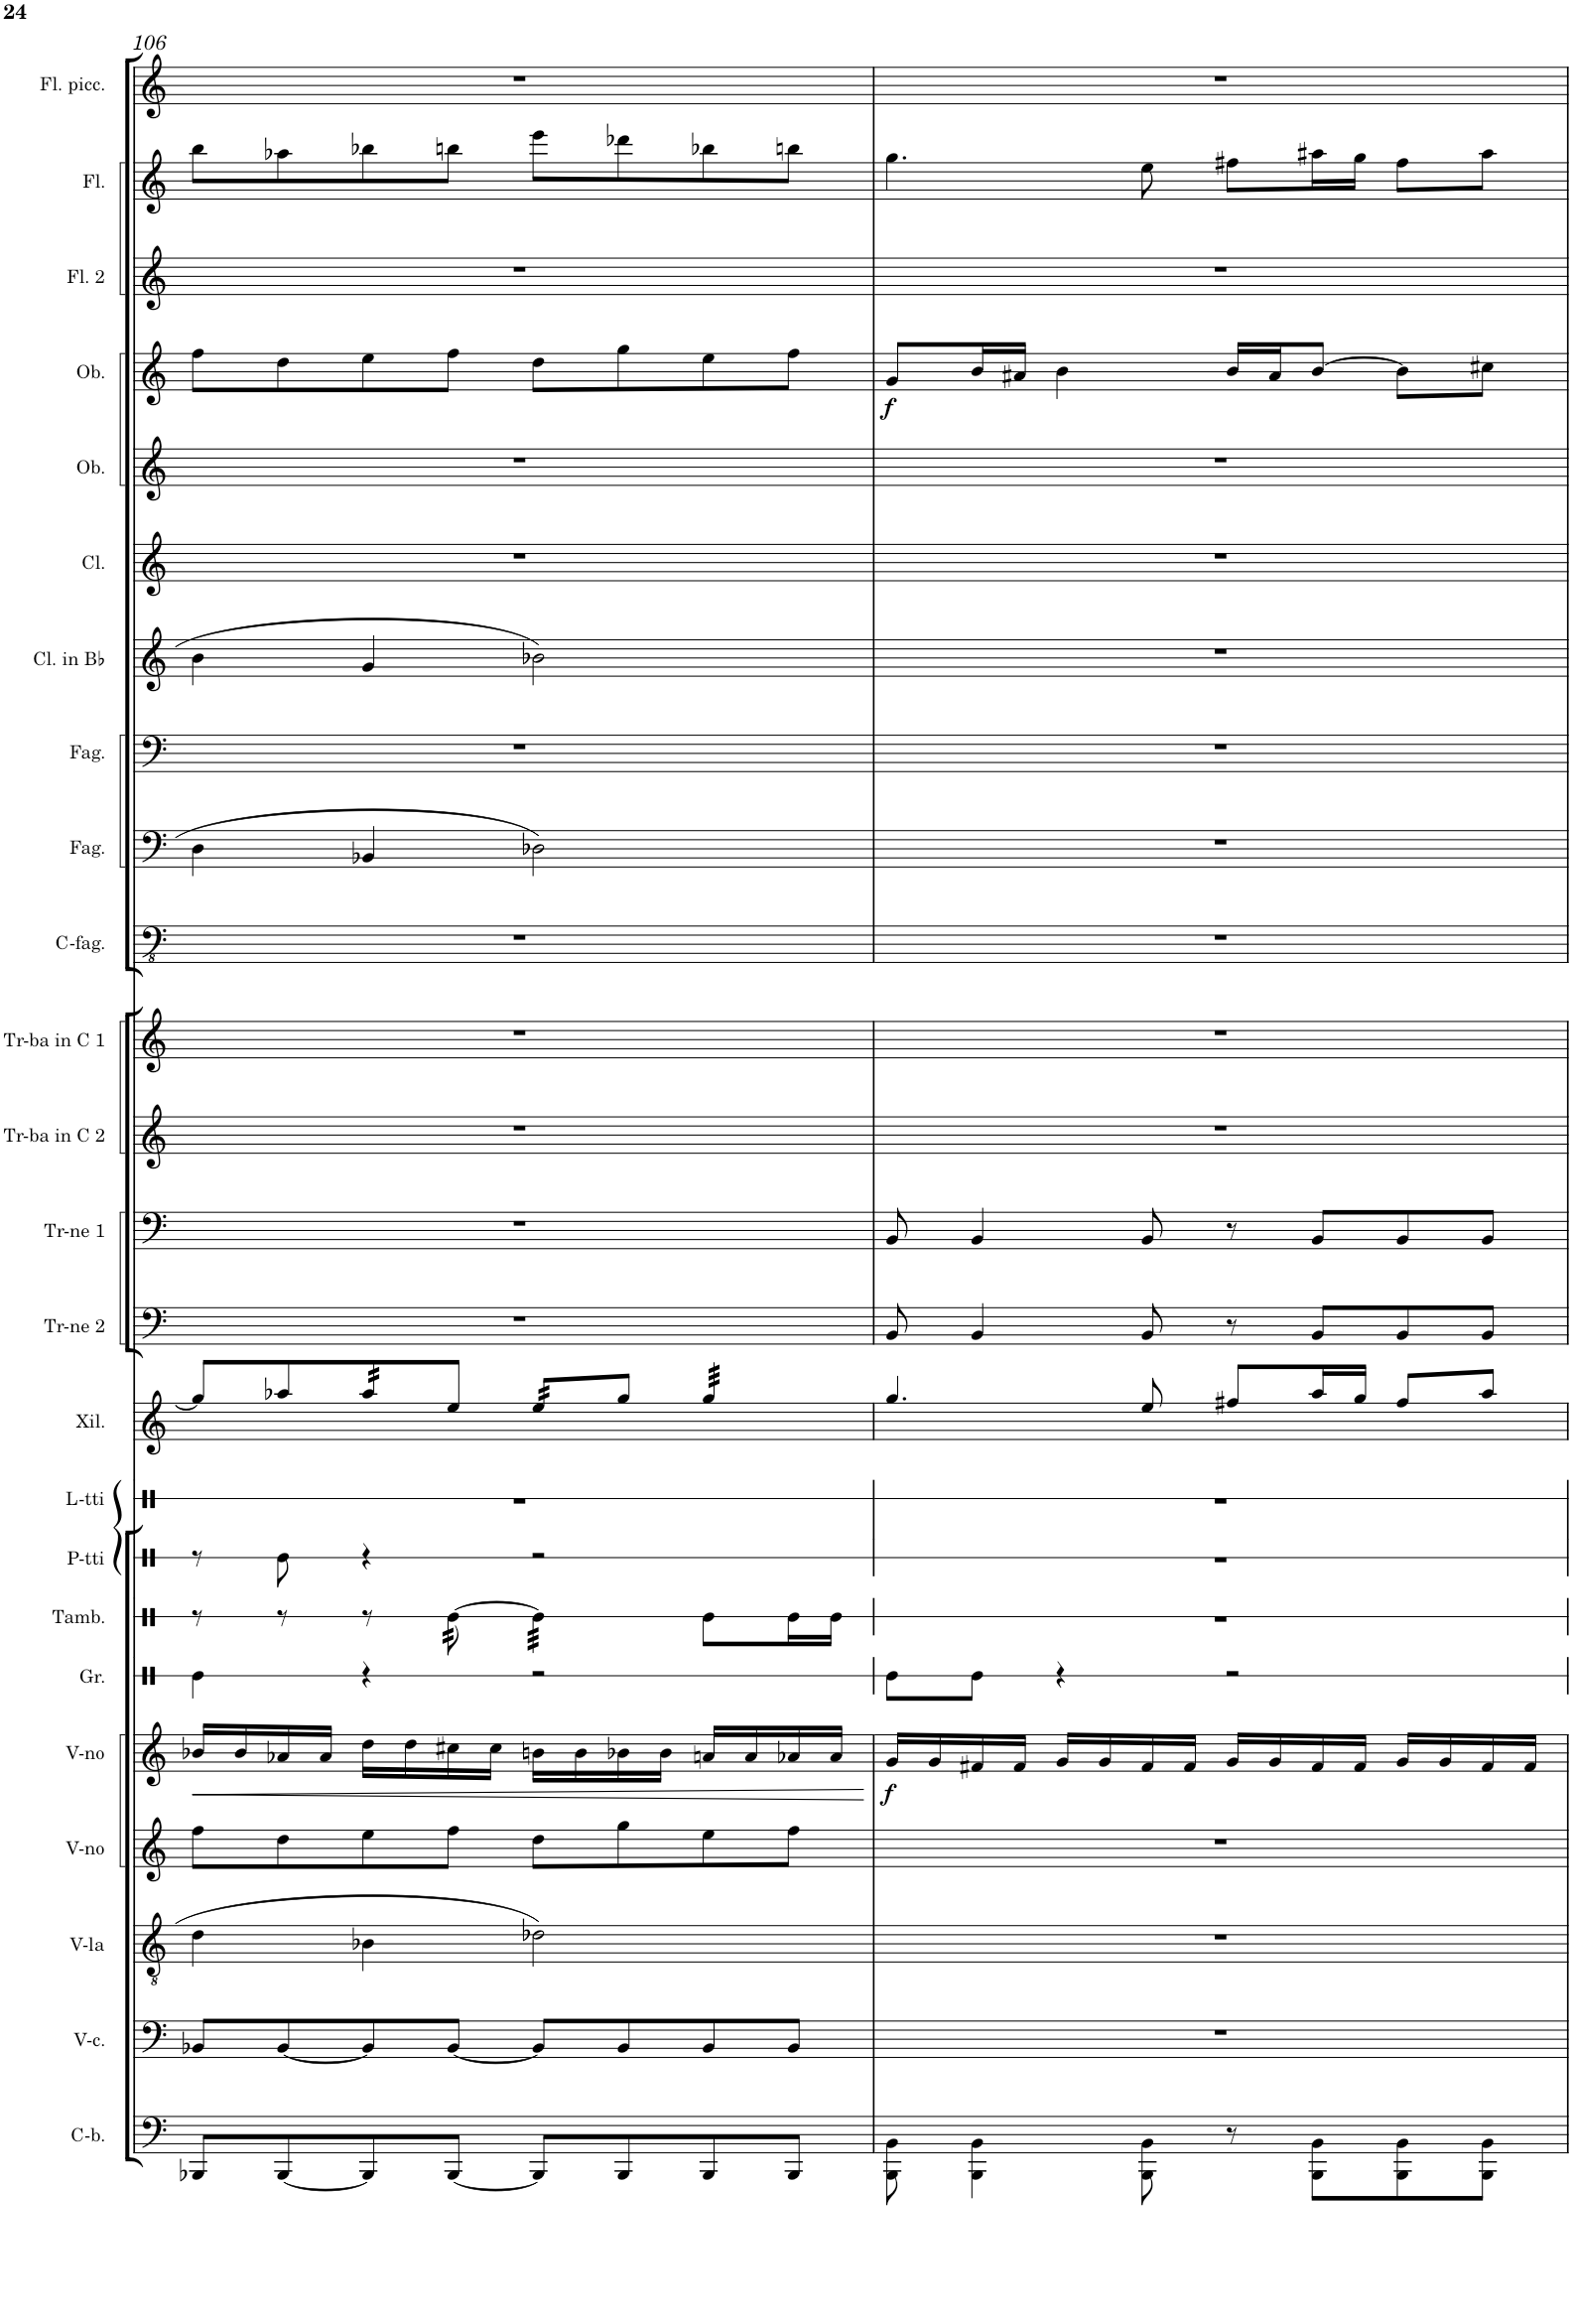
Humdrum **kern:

**kern	**kern	**kern	**kern	**kern	**dynam	**kern	**kern	**kern	**kern	**kern	**kern	**kern	**kern	**kern	**kern	**kern	**kern	**kern	**kern	**kern	**kern	**dynam	**kern	**kern	**kern
*part24	*part23	*part22	*part21	*part20	*part20	*part19	*part18	*part17	*part16	*part15	*part14	*part13	*part12	*part11	*part10	*part9	*part8	*part7	*part6	*part5	*part4	*part4	*part3	*part2	*part1
*staff24	*staff23	*staff22	*staff21	*staff20	*staff20	*staff19	*staff18	*staff17	*staff16	*staff15	*staff14	*staff13	*staff12	*staff11	*staff10	*staff9	*staff8	*staff7	*staff6	*staff5	*staff4	*staff4	*staff3	*staff2	*staff1
*I"Contrabbasso	*I"Violoncello	*I"Viola	*I"Violino	*I"Violino	*	*I"Grancassa	*I"Tamburo	*I"Piatti	*I"Legnetti	*I"Xilofono	*I"Trombone 2	*I"Trombone 1	*I"Tromba in C 2	*I"Tromba in C 1	*I"Controfagotto	*I"Fagotto	*I"Fagotto	*I"Clarinetto in Bb	*I"Clarinetto	*I"Oboe	*I"Oboe	*	*I"Flauto 2	*I"Flauto	*I"Flauto piccolo
*I'C-b.	*I'V-c.	*I'V-la	*I'V-no	*I'V-no	*	*I'Gr.	*I'Tamb.	*I'P-tti	*I'L-tti	*I'Xil.	*I'Tr-ne 2	*I'Tr-ne 1	*I'Tr-ba in C 2	*I'Tr-ba in C 1	*I'C-fag.	*I'Fag.	*I'Fag.	*I'Cl. in Bb	*I'Cl.	*I'Ob.	*I'Ob.	*	*I'Fl. 2	*I'Fl.	*I'Fl. picc.
!!LO:PB:g=z
*clefF4	*clefF4	*clefGv2	*clefG2	*clefG2	*	*clefX	*clefX	*clefX	*clefX	*clefG2	*clefF4	*clefF4	*clefG2	*clefG2	*clefFv4	*clefF4	*clefF4	*clefG2	*clefG2	*clefG2	*clefG2	*	*clefG2	*clefG2	*clefG2
*ITrd7c12	*	*	*	*	*	*	*	*	*	*	*	*	*ITrd1c2	*ITrd1c2	*	*	*	*ITrd1c2	*ITrd1c2	*	*	*	*	*	*ITrd-7c-12
*k[]	*k[]	*k[]	*k[]	*k[]	*	*k[]	*k[]	*k[]	*k[]	*k[]	*k[]	*k[]	*k[]	*k[]	*k[]	*k[]	*k[]	*k[]	*k[]	*k[]	*k[]	*	*k[]	*k[]	*k[]
*M4/4	*M4/4	*M4/4	*M4/4	*M4/4	*	*M4/4	*M4/4	*M4/4	*M4/4	*M4/4	*M4/4	*M4/4	*M4/4	*M4/4	*M4/4	*M4/4	*M4/4	*M4/4	*M4/4	*M4/4	*M4/4	*	*M4/4	*M4/4	*M4/4
=106	=106	=106	=106	=106	=106	=106	=106	=106	=106	=106	=106	=106	=106	=106	=106	=106	=106	=106	=106	=106	=106	=106	=106	=106	=106
!	!	!	!	!	!LO:HP:b	!	!	!	!	!	!	!	!	!	!	!	!	!	!	!	!	!	!	!	!
8BBB-X/L	8BB-X/L	4d\	8ff\L	16b-X/LL	<	4Re\	8r	8r	1r	8gg/L]	1r	1r	1r	1r	1r	4D\	1r	4b\	1r	1r	8ff\L	.	1r	8bb\L	1r
.	.	.	.	16b-/	.	.	.	.	.	.	.	.	.	.	.	.	.	.	.	.	.	.	.	.	.
[8BBB-/	[8BB-/	.	8dd\	16a-X/	.	.	8r	8Re\	.	8aa-X/	.	.	.	.	.	.	.	.	.	.	8dd\	.	.	8aa-X\	.
.	.	.	.	16a-/JJ	.	.	.	.	.	.	.	.	.	.	.	.	.	.	.	.	.	.	.	.	.
*	*	*	*	*	*	*	*	*	*	*tremolo	*	*	*	*	*	*	*	*	*	*	*	*	*	*	*
8BBB-/]	8BB-/]	4B-X\	8ee\	16dd\LL	.	4r	8r	4r	.	32aa-/	.	.	.	.	.	4BB-X/	.	4g/	.	.	8ee\	.	.	8bb-X\	.
.	.	.	.	.	.	.	.	.	.	32aa-/	.	.	.	.	.	.	.	.	.	.	.	.	.	.	.
.	.	.	.	16dd\	.	.	.	.	.	32aa-/	.	.	.	.	.	.	.	.	.	.	.	.	.	.	.
.	.	.	.	.	.	.	.	.	.	32aa-/	.	.	.	.	.	.	.	.	.	.	.	.	.	.	.
*	*	*	*	*	*	*	*	*	*	*Xtremolo	*	*	*	*	*	*	*	*	*	*	*	*	*	*	*
*	*	*	*	*	*	*	*tremolo	*	*	*	*	*	*	*	*	*	*	*	*	*	*	*	*	*	*
[8BBB-/J	[8BB-/J	.	8ff\J	16cc#X\	.	.	[32Re\	.	.	8ee/J	.	.	.	.	.	.	.	.	.	.	8ff\J	.	.	8bbn\J	.
.	.	.	.	.	.	.	32Re\	.	.	.	.	.	.	.	.	.	.	.	.	.	.	.	.	.	.
.	.	.	.	16cc#\JJ	.	.	32Re\	.	.	.	.	.	.	.	.	.	.	.	.	.	.	.	.	.	.
.	.	.	.	.	.	.	32Re\	.	.	.	.	.	.	.	.	.	.	.	.	.	.	.	.	.	.
*	*	*	*	*	*	*	*	*	*	*tremolo	*	*	*	*	*	*	*	*	*	*	*	*	*	*	*
8BBB-/L]	8BB-/L]	2d-X\	8dd\L	16bn\LL	.	2r	32Re\]LLL	2r	.	32ee/LLL	.	.	.	.	.	2D-X\	.	2b-X\	.	.	8dd\L	.	.	8eee\L	.
.	.	.	.	.	.	.	32Re\	.	.	32ee/	.	.	.	.	.	.	.	.	.	.	.	.	.	.	.
.	.	.	.	16b\	.	.	32Re\	.	.	32ee/	.	.	.	.	.	.	.	.	.	.	.	.	.	.	.
.	.	.	.	.	.	.	32Re\	.	.	32ee/	.	.	.	.	.	.	.	.	.	.	.	.	.	.	.
*	*	*	*	*	*	*	*	*	*	*Xtremolo	*	*	*	*	*	*	*	*	*	*	*	*	*	*	*
8BBB-/	8BB-/	.	8gg\	16b-X\	.	.	32Re\	.	.	8gg/J	.	.	.	.	.	.	.	.	.	.	8gg\	.	.	8ddd-X\	.
.	.	.	.	.	.	.	32Re\	.	.	.	.	.	.	.	.	.	.	.	.	.	.	.	.	.	.
.	.	.	.	16b-\JJ	.	.	32Re\	.	.	.	.	.	.	.	.	.	.	.	.	.	.	.	.	.	.
.	.	.	.	.	.	.	32Re\JJJ	.	.	.	.	.	.	.	.	.	.	.	.	.	.	.	.	.	.
*	*	*	*	*	*	*	*Xtremolo	*	*	*	*	*	*	*	*	*	*	*	*	*	*	*	*	*	*
*	*	*	*	*	*	*	*	*	*	*tremolo	*	*	*	*	*	*	*	*	*	*	*	*	*	*	*
8BBB-/	8BB-/	.	8ee\	16an/LL	.	.	8Re\L	.	.	32gg/LLL	.	.	.	.	.	.	.	.	.	.	8ee\	.	.	8bb-X\	.
.	.	.	.	.	.	.	.	.	.	32gg/	.	.	.	.	.	.	.	.	.	.	.	.	.	.	.
.	.	.	.	16a/	.	.	.	.	.	32gg/	.	.	.	.	.	.	.	.	.	.	.	.	.	.	.
.	.	.	.	.	.	.	.	.	.	32gg/	.	.	.	.	.	.	.	.	.	.	.	.	.	.	.
8BBB-/J	8BB-/J	.	8ff\J	16a-X/	.	.	16Re\L	.	.	32gg/	.	.	.	.	.	.	.	.	.	.	8ff\J	.	.	8bbn\J	.
.	.	.	.	.	.	.	.	.	.	32gg/	.	.	.	.	.	.	.	.	.	.	.	.	.	.	.
.	.	.	.	16a-/JJ	.	.	16Re\JJ	.	.	32gg/	.	.	.	.	.	.	.	.	.	.	.	.	.	.	.
.	.	.	.	.	.	.	.	.	.	32gg/JJJ	.	.	.	.	.	.	.	.	.	.	.	.	.	.	.
*	*	*	*	*	*	*	*	*	*	*Xtremolo	*	*	*	*	*	*	*	*	*	*	*	*	*	*	*
.	.	.	.	.	[	.	.	.	.	.	.	.	.	.	.	.	.	.	.	.	.	.	.	.	.
=107	=107	=107	=107	=107	=107	=107	=107	=107	=107	=107	=107	=107	=107	=107	=107	=107	=107	=107	=107	=107	=107	=107	=107	=107	=107
!	!	!	!	!	!LO:DY:b	!	!	!	!	!	!	!	!	!	!	!	!	!	!	!	!	!LO:DY:b	!	!	!
8BBB\ 8BB\	1r	1r	1r	16g/LL	f	8Re\L	1r	1r	1r	4.gg/	8BB/	8BB/	1r	1r	1r	1r	1r	1r	1r	1r	8g/L	f	1r	4.gg\	1r
.	.	.	.	16g/	.	.	.	.	.	.	.	.	.	.	.	.	.	.	.	.	.	.	.	.	.
4BBB\ 4BB\	.	.	.	16f#X/	.	8Re\J	.	.	.	.	4BB/	4BB/	.	.	.	.	.	.	.	.	16b/L	.	.	.	.
.	.	.	.	16f#/JJ	.	.	.	.	.	.	.	.	.	.	.	.	.	.	.	.	16a#X/JJ	.	.	.	.
.	.	.	.	16g/LL	.	4r	.	.	.	.	.	.	.	.	.	.	.	.	.	.	4b\	.	.	.	.
.	.	.	.	16g/	.	.	.	.	.	.	.	.	.	.	.	.	.	.	.	.	.	.	.	.	.
8BBB\ 8BB\	.	.	.	16f#/	.	.	.	.	.	8ee/	8BB/	8BB/	.	.	.	.	.	.	.	.	.	.	.	8ee\	.
.	.	.	.	16f#/JJ	.	.	.	.	.	.	.	.	.	.	.	.	.	.	.	.	.	.	.	.	.
8r	.	.	.	16g/LL	.	2r	.	.	.	8ff#X/L	8r	8r	.	.	.	.	.	.	.	.	16b/LL	.	.	8ff#X\L	.
.	.	.	.	16g/	.	.	.	.	.	.	.	.	.	.	.	.	.	.	.	.	16a#/J	.	.	.	.
8BBB\ 8BB\L	.	.	.	16f#/	.	.	.	.	.	16aa/L	8BB/L	8BB/L	.	.	.	.	.	.	.	.	[8b/J	.	.	16aa#X\L	.
.	.	.	.	16f#/JJ	.	.	.	.	.	16gg/JJ	.	.	.	.	.	.	.	.	.	.	.	.	.	16gg\JJ	.
8BBB\ 8BB\	.	.	.	16g/LL	.	.	.	.	.	8ff#/L	8BB/	8BB/	.	.	.	.	.	.	.	.	8b\L]	.	.	8ff#\L	.
.	.	.	.	16g/	.	.	.	.	.	.	.	.	.	.	.	.	.	.	.	.	.	.	.	.	.
8BBB\ 8BB\J	.	.	.	16f#/	.	.	.	.	.	8aa/J	8BB/J	8BB/J	.	.	.	.	.	.	.	.	8cc#X\J	.	.	8aa#\J	.
.	.	.	.	16f#/JJ	.	.	.	.	.	.	.	.	.	.	.	.	.	.	.	.	.	.	.	.	.
=	=	=	=	=	=	=	=	=	=	=	=	=	=	=	=	=	=	=	=	=	=	=	=	=	=
*-	*-	*-	*-	*-	*-	*-	*-	*-	*-	*-	*-	*-	*-	*-	*-	*-	*-	*-	*-	*-	*-	*-	*-	*-	*-
